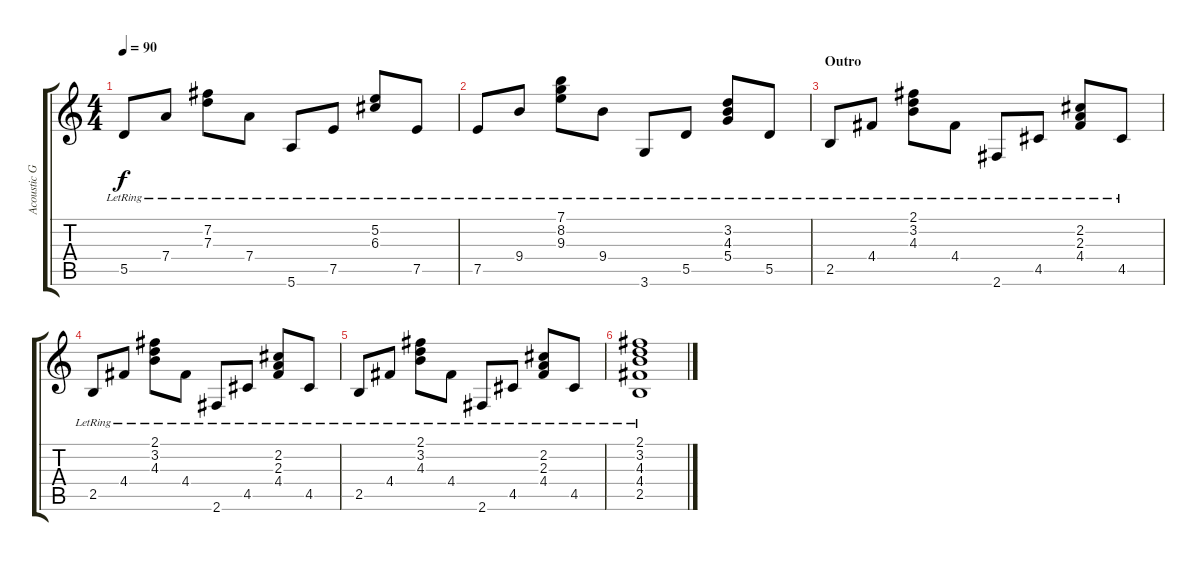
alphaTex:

\track ("Acoustic Guitar" "Acoustic G") {instrument acousticguitarnylon}
\staff {score tabs}
\tuning (E4 B3 G3 D3 A2 E2) {hide}
\ts (4 4)
\tempo 90
\clef g2
\ks c
5.5{lr}.8{dy f} 7.4{lr}.8 (7.2{lr} 7.3{lr}).8 7.4{lr}.8 5.6{lr}.8 7.5{lr}.8 (5.2{lr} 6.3{lr}).8 7.5{lr}.8 |
7.5{lr}.8 9.4{lr}.8 (7.1{lr} 8.2{lr} 9.3{lr}).8 9.4{lr}.8 3.6{lr}.8 5.5{lr}.8 (3.2{lr} 4.3{lr} 5.4{lr}).8 5.5{lr}.8 |
\section ("" "Outro")
2.5{lr}.8 4.4{lr}.8 (2.1{lr} 3.2{lr} 4.3{lr}).8 4.4{lr}.8 2.6{lr}.8 4.5{lr}.8 (2.2{lr} 2.3{lr} 4.4{lr}).8 4.5{lr}.8 |
2.5{lr}.8 4.4{lr}.8 (2.1{lr} 3.2{lr} 4.3{lr}).8 4.4{lr}.8 2.6{lr}.8 4.5{lr}.8 (2.2{lr} 2.3{lr} 4.4{lr}).8 4.5{lr}.8 |
2.5{lr}.8 4.4{lr}.8 (2.1{lr} 3.2{lr} 4.3{lr}).8 4.4{lr}.8 2.6{lr}.8 4.5{lr}.8 (2.2{lr} 2.3{lr} 4.4{lr}).8 4.5{lr}.8 |
(2.1{lr} 3.2{lr} 4.3{lr} 4.4{lr} 2.5{lr}).1
